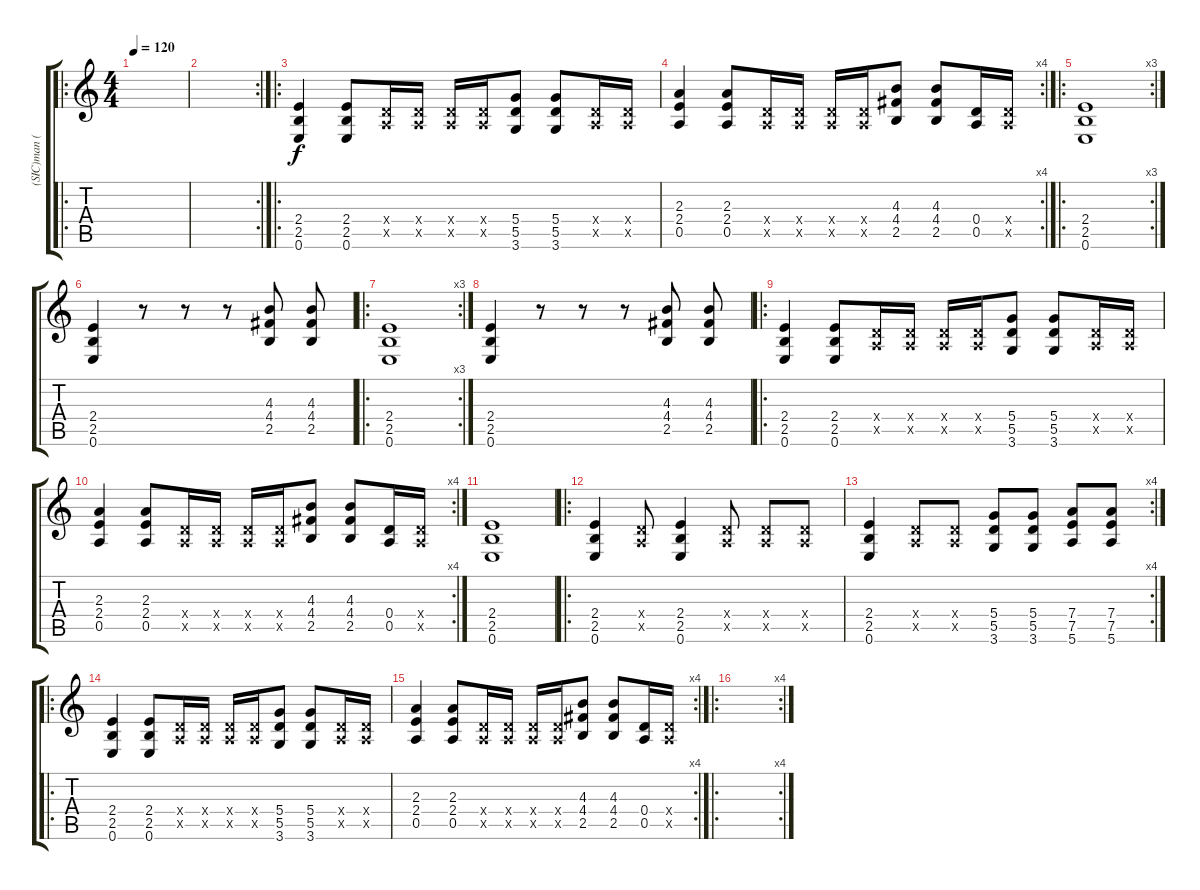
\track ("(SIC)man (Kim/RYTHM)" "(SIC)man (") {instrument distortionguitar}
\staff {score tabs}
\tuning (E4 B3 G3 D3 A2 E2) {hide}
\ro
\ts (4 4)
\tempo 120
\clef g2
\ks c
|
\rc 2
|
\ro
(2.4 2.5 0.6).4 (2.4 2.5 0.6).8 (0.4{x} 0.5{x}).16 (0.4{x} 0.5{x}).16 (0.4{x} 0.5{x}).16 (0.4{x} 0.5{x}).16 (5.4 5.5 3.6).8 (5.4 5.5 3.6).8 (0.4{x} 0.5{x}).16 (0.4{x} 0.5{x}).16 |
\rc 4
(2.3 2.4 0.5).4 (2.3 2.4 0.5).8 (0.4{x} 0.5{x}).16 (0.4{x} 0.5{x}).16 (0.4{x} 0.5{x}).16 (0.4{x} 0.5{x}).16 (4.3 4.4 2.5).8 (4.3 4.4 2.5).8 (0.4 0.5).16 (0.4{x} 0.5{x}).16 |
\ro
\rc 3
(2.4 2.5 0.6).1 |
(2.4 2.5 0.6).4 r.8 r.8 r.8 (4.3 4.4 2.5).8 (4.3 4.4 2.5).8 |
\ro
\rc 3
(2.4 2.5 0.6).1 |
(2.4 2.5 0.6).4 r.8 r.8 r.8 (4.3 4.4 2.5).8 (4.3 4.4 2.5).8 |
\ro
(2.4 2.5 0.6).4 (2.4 2.5 0.6).8 (0.4{x} 0.5{x}).16 (0.4{x} 0.5{x}).16 (0.4{x} 0.5{x}).16 (0.4{x} 0.5{x}).16 (5.4 5.5 3.6).8 (5.4 5.5 3.6).8 (0.4{x} 0.5{x}).16 (0.4{x} 0.5{x}).16 |
\rc 4
(2.3 2.4 0.5).4 (2.3 2.4 0.5).8 (0.4{x} 0.5{x}).16 (0.4{x} 0.5{x}).16 (0.4{x} 0.5{x}).16 (0.4{x} 0.5{x}).16 (4.3 4.4 2.5).8 (4.3 4.4 2.5).8 (0.4 0.5).16 (0.4{x} 0.5{x}).16 |
(2.4 2.5 0.6).1 |
\ro
(2.4 2.5 0.6).4 (0.4{x} 0.5{x}).8 (2.4 2.5 0.6).4 (0.4{x} 0.5{x}).8 (0.4{x} 0.5{x}).8 (0.4{x} 0.5{x}).8 |
\rc 4
(2.4 2.5 0.6).4 (0.4{x} 0.5{x}).8 (0.4{x} 0.5{x}).8 (5.4 5.5 3.6).8 (5.4 5.5 3.6).8 (7.4 7.5 5.6).8 (7.4 7.5 5.6).8 |
\ro
(2.4 2.5 0.6).4 (2.4 2.5 0.6).8 (0.4{x} 0.5{x}).16 (0.4{x} 0.5{x}).16 (0.4{x} 0.5{x}).16 (0.4{x} 0.5{x}).16 (5.4 5.5 3.6).8 (5.4 5.5 3.6).8 (0.4{x} 0.5{x}).16 (0.4{x} 0.5{x}).16 |
\rc 4
(2.3 2.4 0.5).4 (2.3 2.4 0.5).8 (0.4{x} 0.5{x}).16 (0.4{x} 0.5{x}).16 (0.4{x} 0.5{x}).16 (0.4{x} 0.5{x}).16 (4.3 4.4 2.5).8 (4.3 4.4 2.5).8 (0.4 0.5).16 (0.4{x} 0.5{x}).16 |
\ro
\rc 4
